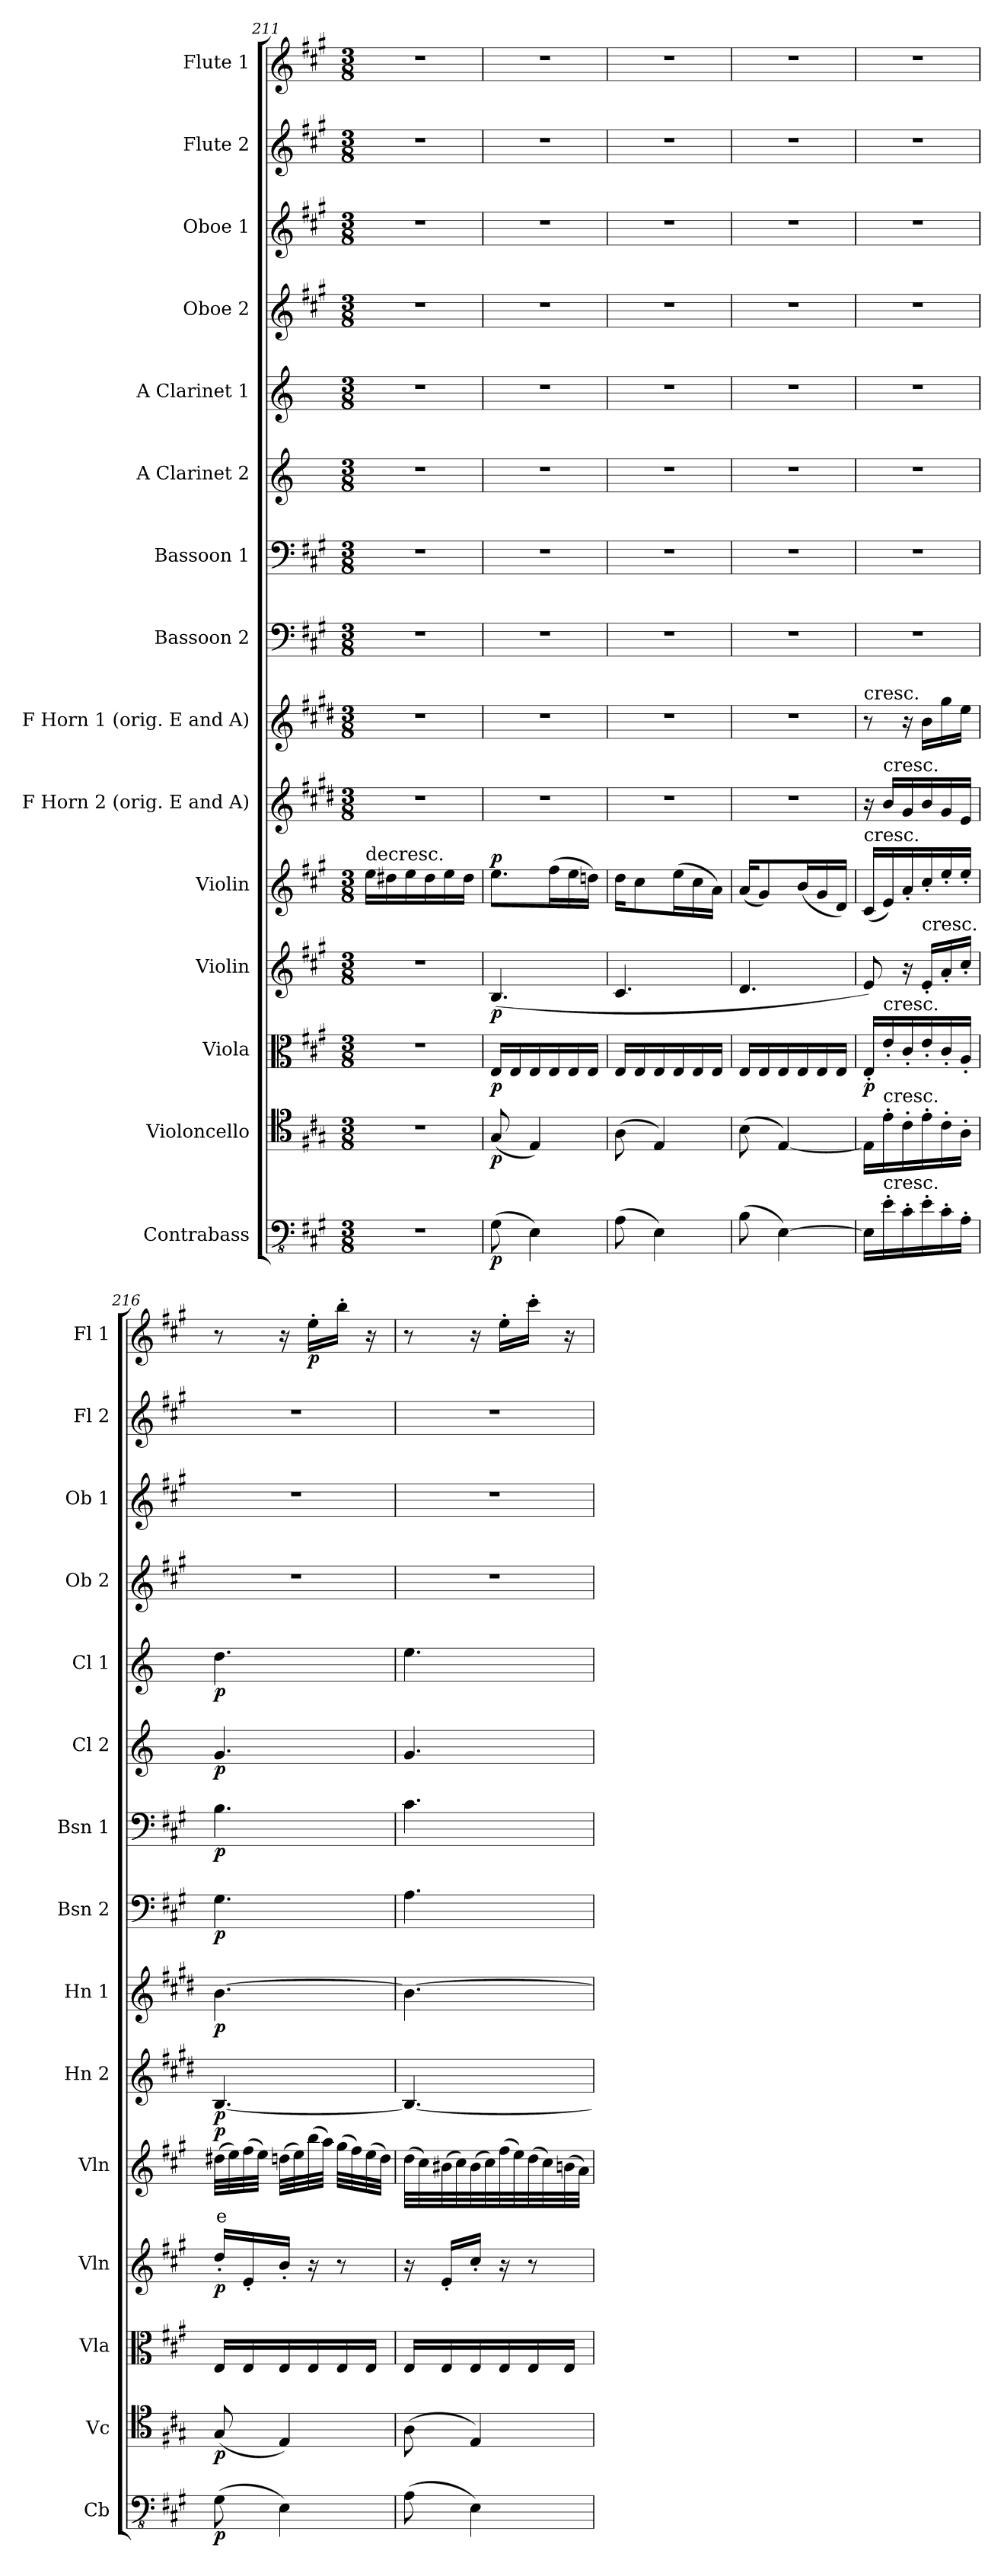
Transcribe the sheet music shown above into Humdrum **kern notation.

**kern	**dynam	**kern	**dynam	**kern	**dynam	**kern	**dynam	**kern	**text	**dynam	**kern	**dynam	**kern	**dynam	**kern	**dynam	**kern	**dynam	**kern	**dynam	**kern	**dynam	**kern	**kern	**kern	**kern	**dynam
*part15	*part15	*part14	*part14	*part13	*part13	*part12	*part12	*part11	*part11	*part11	*part10	*part10	*part9	*part9	*part8	*part8	*part7	*part7	*part6	*part6	*part5	*part5	*part4	*part3	*part2	*part1	*part1
*staff15	*staff15	*staff14	*staff14	*staff13	*staff13	*staff12	*staff12	*staff11	*staff11	*staff11	*staff10	*staff10	*staff9	*staff9	*staff8	*staff8	*staff7	*staff7	*staff6	*staff6	*staff5	*staff5	*staff4	*staff3	*staff2	*staff1	*staff1
*I"Contrabass	*	*I"Violoncello	*	*I"Viola	*	*I"Violin	*	*I"Violin	*	*	*I"F Horn 2 (orig. E and A)	*	*I"F Horn 1 (orig. E and A)	*	*I"Bassoon 2	*	*I"Bassoon 1	*	*I"A Clarinet 2	*	*I"A Clarinet 1	*	*I"Oboe 2	*I"Oboe 1	*I"Flute 2	*I"Flute 1	*
*I'Cb	*	*I'Vc	*	*I'Vla	*	*I'Vln	*	*I'Vln	*	*	*I'Hn 2	*	*I'Hn 1	*	*I'Bsn 2	*	*I'Bsn 1	*	*I'Cl 2	*	*I'Cl 1	*	*I'Ob 2	*I'Ob 1	*I'Fl 2	*I'Fl 1	*
*clefFv4	*	*clefC4	*	*clefC3	*	*clefG2	*	*clefG2	*	*	*clefG2	*	*clefG2	*	*clefF4	*	*clefF4	*	*clefG2	*	*clefG2	*	*clefG2	*clefG2	*clefG2	*clefG2	*
*	*	*	*	*	*	*	*	*	*	*	*ITrd4c7	*	*ITrd4c7	*	*	*	*	*	*ITrd2c3	*	*ITrd2c3	*	*	*	*	*	*
*k[f#c#g#]	*	*k[f#c#g#]	*	*k[f#c#g#]	*	*k[f#c#g#]	*	*k[f#c#g#]	*	*	*k[f#c#g#]	*	*k[f#c#g#]	*	*k[f#c#g#]	*	*k[f#c#g#]	*	*k[f#c#g#]	*	*k[f#c#g#]	*	*k[f#c#g#]	*k[f#c#g#]	*k[f#c#g#]	*k[f#c#g#]	*
*M3/8	*	*M3/8	*	*M3/8	*	*M3/8	*	*M3/8	*	*	*M3/8	*	*M3/8	*	*M3/8	*	*M3/8	*	*M3/8	*	*M3/8	*	*M3/8	*M3/8	*M3/8	*M3/8	*
=211	=211	=211	=211	=211	=211	=211	=211	=211	=211	=211	=211	=211	=211	=211	=211	=211	=211	=211	=211	=211	=211	=211	=211	=211	=211	=211	=211
!	!	!	!	!	!	!	!	!LO:TX:a:t=decresc.	!	!	!	!	!	!	!	!	!	!	!	!	!	!	!	!	!	!	!
4.r	.	4.r	.	4.r	.	4.r	.	16ee\LL	.	.	4.r	.	4.r	.	4.r	.	4.r	.	4.r	.	4.r	.	4.r	4.r	4.r	4.r	.
.	.	.	.	.	.	.	.	16dd#X\	.	.	.	.	.	.	.	.	.	.	.	.	.	.	.	.	.	.	.
.	.	.	.	.	.	.	.	16ee\	.	.	.	.	.	.	.	.	.	.	.	.	.	.	.	.	.	.	.
.	.	.	.	.	.	.	.	16dd#\	.	.	.	.	.	.	.	.	.	.	.	.	.	.	.	.	.	.	.
.	.	.	.	.	.	.	.	16ee\	.	.	.	.	.	.	.	.	.	.	.	.	.	.	.	.	.	.	.
.	.	.	.	.	.	.	.	16dd#\JJ	.	.	.	.	.	.	.	.	.	.	.	.	.	.	.	.	.	.	.
!!LO:PB:g=z
=212	=212	=212	=212	=212	=212	=212	=212	=212	=212	=212	=212	=212	=212	=212	=212	=212	=212	=212	=212	=212	=212	=212	=212	=212	=212	=212	=212
!	!LO:DY:b	!	!LO:DY:b	!	!LO:DY:b	!	!LO:DY:b	!	!	!LO:DY:b	!	!	!	!	!	!	!	!	!	!	!	!	!	!	!	!	!
(>8GG#\	p	(<8G#/	p	16E/LL	p	(>4.B/	p	8.ee\L	.	p	4.r	.	4.r	.	4.r	.	4.r	.	4.r	.	4.r	.	4.r	4.r	4.r	4.r	.
.	.	.	.	16E/	.	.	.	.	.	.	.	.	.	.	.	.	.	.	.	.	.	.	.	.	.	.	.
4EE\)	.	4E/)	.	16E/	.	.	.	.	.	.	.	.	.	.	.	.	.	.	.	.	.	.	.	.	.	.	.
.	.	.	.	16E/	.	.	.	(>16ff#\L	.	.	.	.	.	.	.	.	.	.	.	.	.	.	.	.	.	.	.
.	.	.	.	16E/	.	.	.	16ee\	.	.	.	.	.	.	.	.	.	.	.	.	.	.	.	.	.	.	.
.	.	.	.	16E/JJ	.	.	.	16ddn\JJ)	.	.	.	.	.	.	.	.	.	.	.	.	.	.	.	.	.	.	.
=213	=213	=213	=213	=213	=213	=213	=213	=213	=213	=213	=213	=213	=213	=213	=213	=213	=213	=213	=213	=213	=213	=213	=213	=213	=213	=213	=213
(>8AA\	.	(>8A\	.	16E/LL	.	4.c#/	.	16dd\KL	.	.	4.r	.	4.r	.	4.r	.	4.r	.	4.r	.	4.r	.	4.r	4.r	4.r	4.r	.
.	.	.	.	16E/	.	.	.	8cc#\	.	.	.	.	.	.	.	.	.	.	.	.	.	.	.	.	.	.	.
4EE\)	.	4E/)	.	16E/	.	.	.	.	.	.	.	.	.	.	.	.	.	.	.	.	.	.	.	.	.	.	.
.	.	.	.	16E/	.	.	.	(>16ee\L	.	.	.	.	.	.	.	.	.	.	.	.	.	.	.	.	.	.	.
.	.	.	.	16E/	.	.	.	16cc#\	.	.	.	.	.	.	.	.	.	.	.	.	.	.	.	.	.	.	.
.	.	.	.	16E/JJ	.	.	.	16a\JJ)	.	.	.	.	.	.	.	.	.	.	.	.	.	.	.	.	.	.	.
=214	=214	=214	=214	=214	=214	=214	=214	=214	=214	=214	=214	=214	=214	=214	=214	=214	=214	=214	=214	=214	=214	=214	=214	=214	=214	=214	=214
(>8BB\	.	(>8B\	.	16E/LL	.	4.d/	.	(<16a/KL	.	.	4.r	.	4.r	.	4.r	.	4.r	.	4.r	.	4.r	.	4.r	4.r	4.r	4.r	.
.	.	.	.	16E/	.	.	.	8g#/)	.	.	.	.	.	.	.	.	.	.	.	.	.	.	.	.	.	.	.
[4EE\)	.	[4E/)	.	16E/	.	.	.	.	.	.	.	.	.	.	.	.	.	.	.	.	.	.	.	.	.	.	.
.	.	.	.	16E/	.	.	.	(<16b/L	.	.	.	.	.	.	.	.	.	.	.	.	.	.	.	.	.	.	.
.	.	.	.	16E/	.	.	.	16g#/	.	.	.	.	.	.	.	.	.	.	.	.	.	.	.	.	.	.	.
.	.	.	.	16E/JJ	.	.	.	16d/JJ)	.	.	.	.	.	.	.	.	.	.	.	.	.	.	.	.	.	.	.
=215	=215	=215	=215	=215	=215	=215	=215	=215	=215	=215	=215	=215	=215	=215	=215	=215	=215	=215	=215	=215	=215	=215	=215	=215	=215	=215	=215
!	!	!	!	!	!	!	!	!	!	!	!	!	!LO:TX:a:t=cresc.	!	!	!	!	!	!	!	!	!	!	!	!	!	!
!	!	!	!	!	!	!	!	!LO:TX:a:t=cresc.	!	!	!	!	!	!	!	!	!	!	!	!	!	!	!	!	!	!	!
!	!	!	!	!	!LO:DY:b	!	!	!	!	!	!	!	!	!	!	!	!	!	!	!	!	!	!	!	!	!	!
16EE\LL]	.	16E\LL]	.	16E'/LL	p	8e/)	.	(<16c#/LL	.	.	16r	.	8r	.	4.r	.	4.r	.	4.r	.	4.r	.	4.r	4.r	4.r	4.r	.
!	!	!	!	!	!	!	!	!	!	!	!LO:TX:a:t=cresc.	!	!	!	!	!	!	!	!	!	!	!	!	!	!	!	!
!	!	!	!	!LO:TX:a:t=cresc.	!	!	!	!	!	!	!	!	!	!	!	!	!	!	!	!	!	!	!	!	!	!	!
!	!	!LO:TX:a:t=cresc.	!	!	!	!	!	!	!	!	!	!	!	!	!	!	!	!	!	!	!	!	!	!	!	!	!
!LO:TX:a:t=cresc.	!	!	!	!	!	!	!	!	!	!	!	!	!	!	!	!	!	!	!	!	!	!	!	!	!	!	!
16E'\	.	16e'\	.	16e'/	.	.	.	16e/)	.	.	16e/LL	.	.	.	.	.	.	.	.	.	.	.	.	.	.	.	.
16C#'\	.	16c#'\	.	16c#'/	.	16r	.	16a'/	.	.	16c#/	.	16r	.	.	.	.	.	.	.	.	.	.	.	.	.	.
!	!	!	!	!	!	!LO:TX:a:t=cresc.	!	!	!	!	!	!	!	!	!	!	!	!	!	!	!	!	!	!	!	!	!
16E'\	.	16e'\	.	16e'/	.	16e'/LL	.	16cc#'/	.	.	16e/	.	16e\LL	.	.	.	.	.	.	.	.	.	.	.	.	.	.
16C#'\	.	16c#'\	.	16c#'/	.	16a'/	.	16ee'/	.	.	16c#/	.	16cc#\	.	.	.	.	.	.	.	.	.	.	.	.	.	.
16AA'\JJ	.	16A'\JJ	.	16A'/JJ	.	16cc#'/JJ	.	16ee'/JJ	.	.	16A/JJ	.	16a\JJ	.	.	.	.	.	.	.	.	.	.	.	.	.	.
=216	=216	=216	=216	=216	=216	=216	=216	=216	=216	=216	=216	=216	=216	=216	=216	=216	=216	=216	=216	=216	=216	=216	=216	=216	=216	=216	=216
!	!LO:DY:b	!	!LO:DY:b	!	!	!	!LO:DY:b	!	!LO:LY:b:color=#FF0000	!LO:DY:b	!	!LO:DY:b	!	!LO:DY:b	!	!LO:DY:b	!	!LO:DY:b	!	!LO:DY:b	!	!LO:DY:b	!	!	!	!	!
(>8GG#\	p	(<8G#/	p	16E/LL	.	16dd'/LL	p	(>32dd#X\LLL	e	p	[4.E/	p	[4.e\	p	4.G#\	p	4.B\	p	4.e/	p	4.b\	p	4.r	4.r	4.r	8r	.
.	.	.	.	.	.	.	.	32ee\)	.	.	.	.	.	.	.	.	.	.	.	.	.	.	.	.	.	.	.
.	.	.	.	16E/	.	16e'/	.	(>32ff#\	.	.	.	.	.	.	.	.	.	.	.	.	.	.	.	.	.	.	.
.	.	.	.	.	.	.	.	32ee\JJJ)	.	.	.	.	.	.	.	.	.	.	.	.	.	.	.	.	.	.	.
4EE\)	.	4E/)	.	16E/	.	16b'/JJ	.	(>32ddn\LLL	.	.	.	.	.	.	.	.	.	.	.	.	.	.	.	.	.	16r	.
.	.	.	.	.	.	.	.	32ee\)	.	.	.	.	.	.	.	.	.	.	.	.	.	.	.	.	.	.	.
!	!	!	!	!	!	!	!	!	!	!	!	!	!	!	!	!	!	!	!	!	!	!	!	!	!	!	!LO:DY:b
.	.	.	.	16E/	.	16r	.	(>32bb\	.	.	.	.	.	.	.	.	.	.	.	.	.	.	.	.	.	16ee'\LL	p
.	.	.	.	.	.	.	.	32aa\JJJ)	.	.	.	.	.	.	.	.	.	.	.	.	.	.	.	.	.	.	.
.	.	.	.	16E/	.	8r	.	(>32gg#\LLL	.	.	.	.	.	.	.	.	.	.	.	.	.	.	.	.	.	16bb'\JJ	.
.	.	.	.	.	.	.	.	32ff#\)	.	.	.	.	.	.	.	.	.	.	.	.	.	.	.	.	.	.	.
.	.	.	.	16E/JJ	.	.	.	(>32ee\	.	.	.	.	.	.	.	.	.	.	.	.	.	.	.	.	.	16r	.
.	.	.	.	.	.	.	.	32dd\JJJ)	.	.	.	.	.	.	.	.	.	.	.	.	.	.	.	.	.	.	.
=217	=217	=217	=217	=217	=217	=217	=217	=217	=217	=217	=217	=217	=217	=217	=217	=217	=217	=217	=217	=217	=217	=217	=217	=217	=217	=217	=217
(>8AA\	.	(>8A\	.	16E/LL	.	16r	.	(>32dd\LLL	.	.	4.E/_	.	4.e\_	.	4.A\	.	4.c#\	.	4.e/	.	4.cc#\	.	4.r	4.r	4.r	8r	.
.	.	.	.	.	.	.	.	32cc#\)	.	.	.	.	.	.	.	.	.	.	.	.	.	.	.	.	.	.	.
.	.	.	.	16E/	.	16e'/LL	.	(>32b#X\	.	.	.	.	.	.	.	.	.	.	.	.	.	.	.	.	.	.	.
.	.	.	.	.	.	.	.	32cc#\)	.	.	.	.	.	.	.	.	.	.	.	.	.	.	.	.	.	.	.
4EE\)	.	4E/)	.	16E/	.	16cc#'/JJ	.	(>32b#\	.	.	.	.	.	.	.	.	.	.	.	.	.	.	.	.	.	16r	.
.	.	.	.	.	.	.	.	32cc#\)	.	.	.	.	.	.	.	.	.	.	.	.	.	.	.	.	.	.	.
.	.	.	.	16E/	.	16r	.	(>32ff#\	.	.	.	.	.	.	.	.	.	.	.	.	.	.	.	.	.	16ee'\LL	.
.	.	.	.	.	.	.	.	32ee\)	.	.	.	.	.	.	.	.	.	.	.	.	.	.	.	.	.	.	.
.	.	.	.	16E/	.	8r	.	(>32dd\	.	.	.	.	.	.	.	.	.	.	.	.	.	.	.	.	.	16ccc#'\JJ	.
.	.	.	.	.	.	.	.	32cc#\)	.	.	.	.	.	.	.	.	.	.	.	.	.	.	.	.	.	.	.
.	.	.	.	16E/JJ	.	.	.	(>32bn\	.	.	.	.	.	.	.	.	.	.	.	.	.	.	.	.	.	16r	.
.	.	.	.	.	.	.	.	32a\JJJ)	.	.	.	.	.	.	.	.	.	.	.	.	.	.	.	.	.	.	.
=	=	=	=	=	=	=	=	=	=	=	=	=	=	=	=	=	=	=	=	=	=	=	=	=	=	=	=
*-	*-	*-	*-	*-	*-	*-	*-	*-	*-	*-	*-	*-	*-	*-	*-	*-	*-	*-	*-	*-	*-	*-	*-	*-	*-	*-	*-
